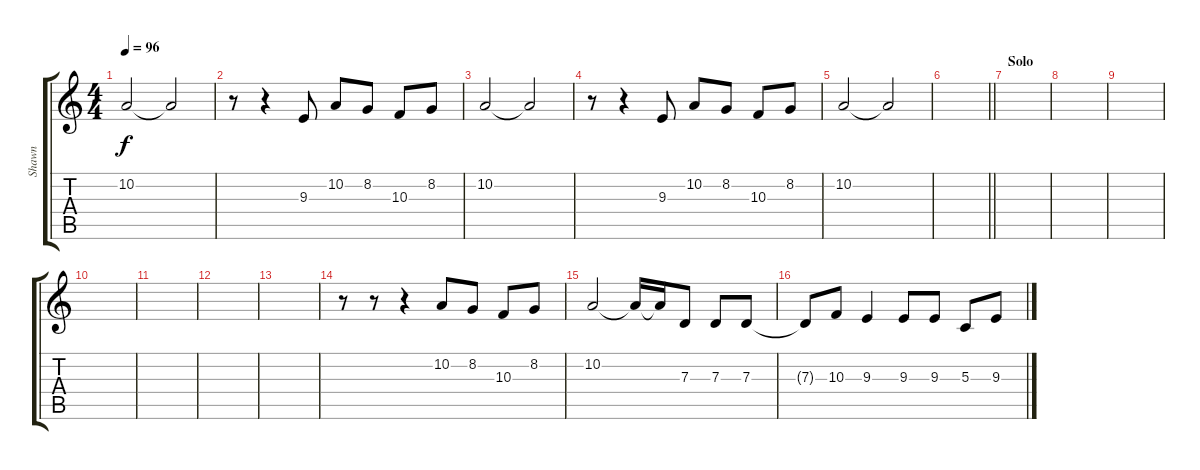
\track ("Shawn" "Shawn") {instrument voiceoohs}
\staff {score tabs}
\tuning (E4 B3 G3 D3 A2 D2) {hide}
\ts (4 4)
\tempo 96
\clef g2
\ks c
10.2.2{dy f volume 8} 10.2{t}.2 |
r.8 r.4 9.3.8{volume 16 instrument voiceoohs} 10.2.8 8.2.8 10.3.8 8.2.8 |
10.2.2{volume 8} 10.2{t}.2 |
r.8 r.4 9.3.8{volume 16 instrument voiceoohs} 10.2.8 8.2.8 10.3.8 8.2.8 |
10.2.2{volume 8} 10.2{t}.2 |
\barLineRight lightlight
|
\section ("" "Solo")
|
|
|
|
|
|
|
r.8 r.8 r.4 10.2.8{volume 16} 8.2.8 10.3.8 8.2.8 |
10.2.2 10.2{t}.16 10.2{t}.16 7.3.8 7.3.8 7.3.8 |
7.3{t}.8 10.3.8 9.3.4 9.3.8 9.3.8 5.3.8 9.3.8
